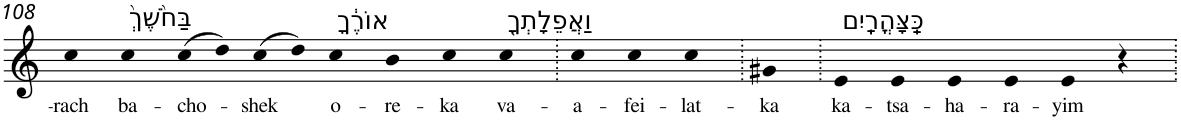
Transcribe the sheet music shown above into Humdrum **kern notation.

**kern	**text
*part1	*part1
*staff1	*staff1
*I"Piano	*
*I'Pno	*
!!LO:PB:g=z
*clefG2	*
*k[]	*
=108	=108
!	!LO:LY:b
4cc	-rach
!LO:TX:a:t=בַּחֹ֙שֶׁךְ֙	!
!	!LO:LY:b
4cc	ba-
!	!LO:LY:b
(8cc	-cho-
8dd)	.
!	!LO:LY:b
(8cc	-shek
8dd)	.
!LO:TX:a:t=אוֹרֶ֔ךָ	!
!	!LO:LY:b
4cc	o-
!	!LO:LY:b
4b	-re-
!	!LO:LY:b
4cc	-ka
!LO:TX:a:t=וַאֲפֵלָתְךָ֖	!
!	!LO:LY:b
4cc	va-
=109.	=109.
!	!LO:LY:b
4cc	-a-
!	!LO:LY:b
4cc	-fei-
!	!LO:LY:b
4cc	-lat-
=110.	=110.
!	!LO:LY:b
4g#X	-ka
=111.	=111.
!LO:TX:a:t=כַּֽצָּהֳרָֽיִם	!
!	!LO:LY:b
4e	ka-
!	!LO:LY:b
4e	-tsa-
!	!LO:LY:b
4e	-ha-
!	!LO:LY:b
4e	-ra-
!	!LO:LY:b
4e	-yim
4r	.
=.	=.
*-	*-
